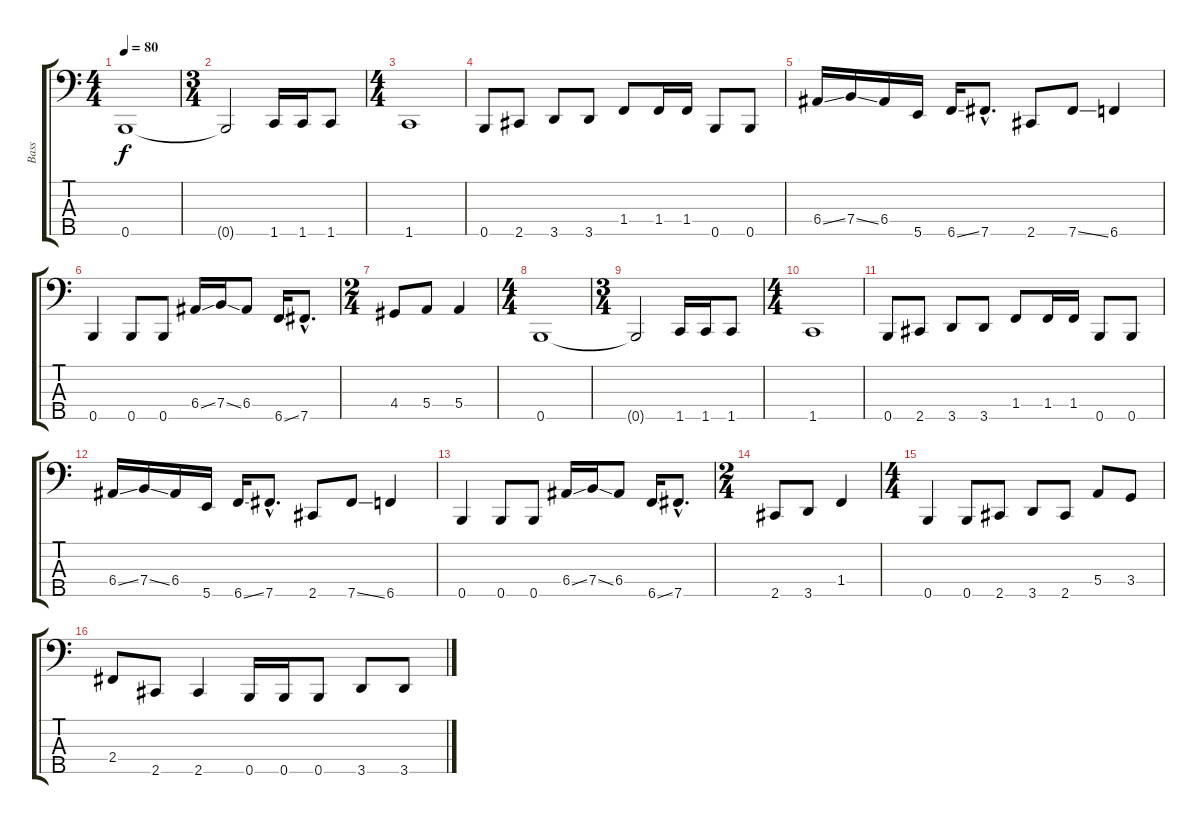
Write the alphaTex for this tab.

\track ("Bass" "Bass") {instrument electricbasspick}
\staff {score tabs}
\tuning (G2 D2 A1 E1 B0) {hide}
\ts (4 4)
\tempo 80
\clef f4
\ks c
0.5.1{dy f instrument electricbasspick} |
\ts (3 4)
0.5{t}.2 1.5.16 1.5.16 1.5.8 |
\ts (4 4)
1.5.1 |
0.5.8 2.5.8 3.5.8 3.5.8 1.4.8 1.4.16 1.4.16 0.5.8 0.5.8 |
6.4{ss}.16 7.4{ss}.16 6.4.16 5.5.16 6.5{ss}.16 7.5{hac}.8{d} 2.5.8 7.5{ss}.8 6.5.4 |
0.5.4 0.5.8 0.5.8 6.4{ss}.16 7.4{ss}.16 6.4.8 6.5{ss}.16 7.5{hac}.8{d} |
\ts (2 4)
4.4.8 5.4.8 5.4.4 |
\ts (4 4)
0.5.1 |
\ts (3 4)
0.5{t}.2 1.5.16 1.5.16 1.5.8 |
\ts (4 4)
1.5.1 |
0.5.8 2.5.8 3.5.8 3.5.8 1.4.8 1.4.16 1.4.16 0.5.8 0.5.8 |
6.4{ss}.16 7.4{ss}.16 6.4.16 5.5.16 6.5{ss}.16 7.5{hac}.8{d} 2.5.8 7.5{ss}.8 6.5.4 |
0.5.4 0.5.8 0.5.8 6.4{ss}.16 7.4{ss}.16 6.4.8 6.5{ss}.16 7.5{hac}.8{d} |
\ts (2 4)
2.5.8 3.5.8 1.4.4 |
\ts (4 4)
0.5.4 0.5.8 2.5.8 3.5.8 2.5.8 5.4.8 3.4.8 |
2.4.8 2.5.8 2.5.4 0.5.16 0.5.16 0.5.8 3.5.8 3.5.8
